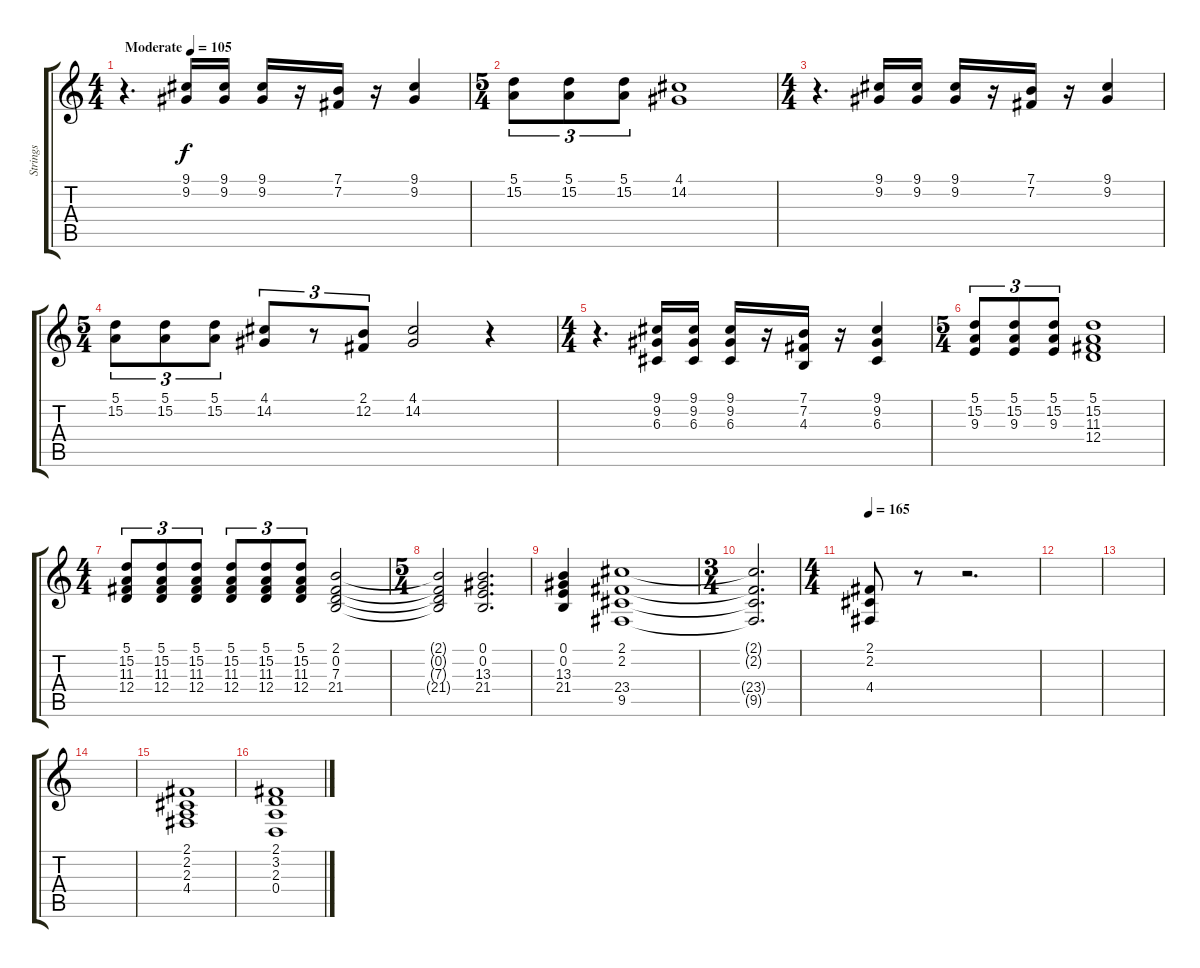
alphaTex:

\track ("Strings" "Strings") {instrument stringensemble1}
\staff {score tabs}
\tuning (E4 B3 G3 D3 A2 E2) {hide}
\ts (4 4)
\tempo (105 "Moderate")
\clef g2
\ks c
r.4{d dy f instrument stringensemble1} (9.1 9.2).16 (9.1 9.2).16 (9.1 9.2).16 r.16 (7.1 7.2).16 r.16 (9.1 9.2).4 |
\ts (5 4)
(5.1 15.2).8{tu (3 2)} (5.1 15.2).8{tu (3 2)} (5.1 15.2).8{tu (3 2)} (4.1 14.2).1 |
\ts (4 4)
r.4{d} (9.1 9.2).16 (9.1 9.2).16 (9.1 9.2).16 r.16 (7.1 7.2).16 r.16 (9.1 9.2).4 |
\ts (5 4)
(5.1 15.2).8{tu (3 2)} (5.1 15.2).8{tu (3 2)} (5.1 15.2).8{tu (3 2)} (4.1 14.2).8{tu (3 2)} r.8{tu (3 2)} (2.1 12.2).8{tu (3 2)} (4.1 14.2).2 r.4 |
\ts (4 4)
r.4{d} (9.1 9.2 6.3).16 (9.1 9.2 6.3).16 (9.1 9.2 6.3).16 r.16 (7.1 7.2 4.3).16 r.16 (9.1 9.2 6.3).4 |
\ts (5 4)
(5.1 15.2 9.3).8{tu (3 2)} (5.1 15.2 9.3).8{tu (3 2)} (5.1 15.2 9.3).8{tu (3 2)} (5.1 15.2 11.3 12.4).1 |
\ts (4 4)
(5.1 15.2 11.3 12.4).8{tu (3 2)} (5.1 15.2 11.3 12.4).8{tu (3 2)} (5.1 15.2 11.3 12.4).8{tu (3 2)} (5.1 15.2 11.3 12.4).8{tu (3 2)} (5.1 15.2 11.3 12.4).8{tu (3 2)} (5.1 15.2 11.3 12.4).8{tu (3 2)} (2.1 0.2 7.3 21.4).2 |
\ts (5 4)
(2.1{t} 0.2{t} 7.3{t} 21.4{t}).2 (0.1 0.2 13.3 21.4).2{d} |
(0.1 0.2 13.3 21.4).4 (2.1 2.2 23.4 9.5).1 |
\ts (3 4)
(2.1{t} 2.2{t} 23.4{t} 9.5{t}).2{d} |
\ts (4 4)
\tempo 165
(2.1 2.2 4.4).8 r.8 r.2{d} |
|
|
|
(2.1 2.2 2.3 4.4).1{volume 9} |
(2.1 3.2 2.3 0.4).1
